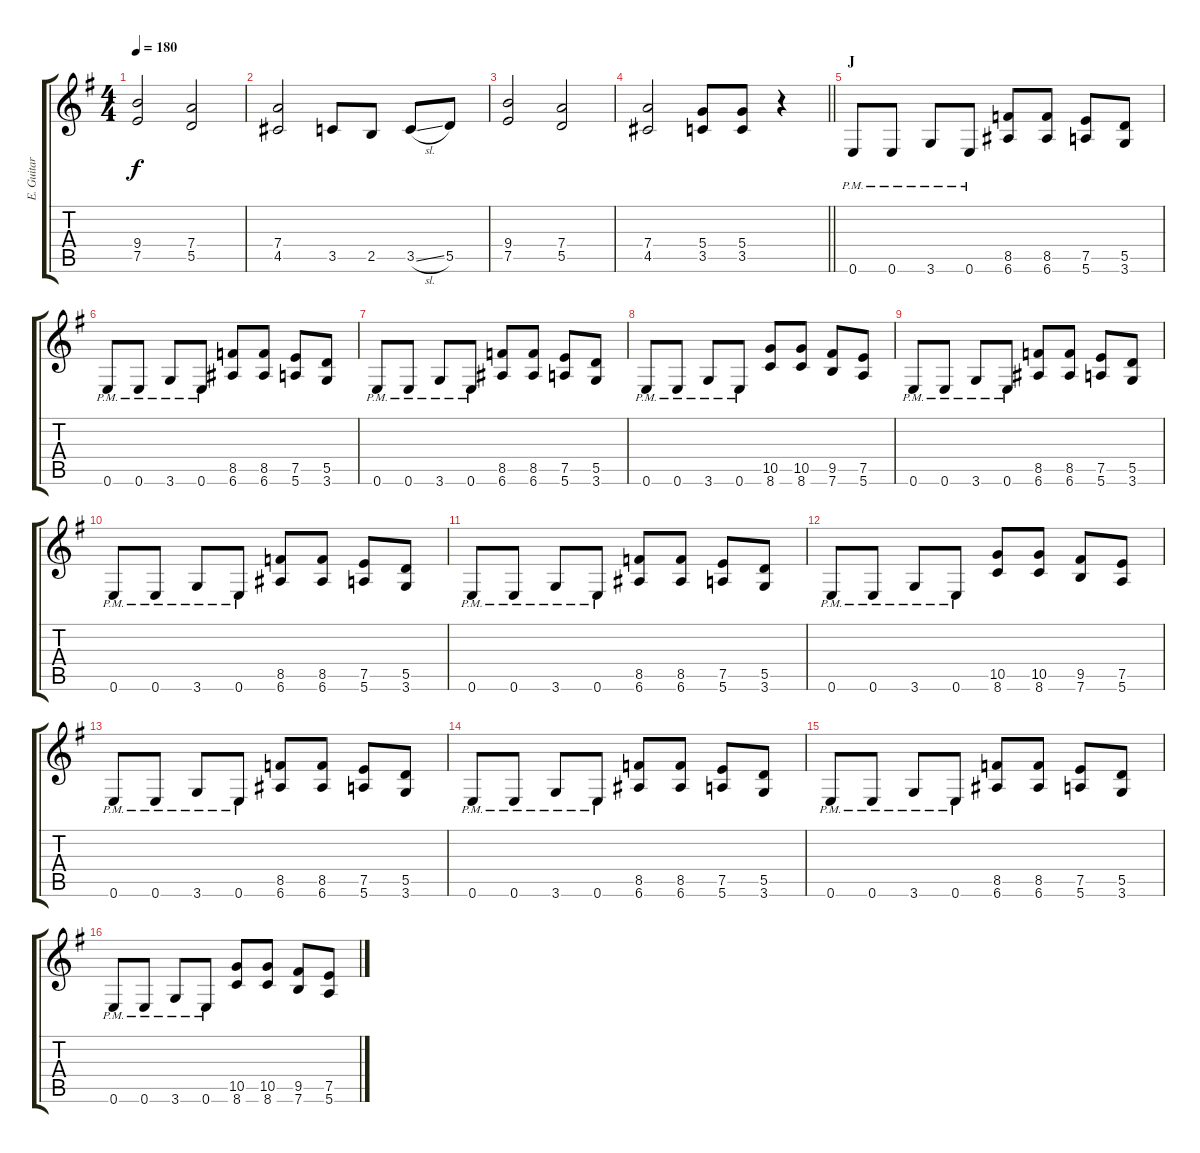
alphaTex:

\track ("E. Guitar II" "E. Guitar ") {instrument overdrivenguitar}
\staff {score tabs}
\tuning (E4 B3 G3 D3 A2 E2) {hide}
\ts (4 4)
\tempo 180
\clef g2
\ks g
(9.4 7.5).2{dy f} (7.4 5.5).2 |
(7.4 4.5).2 3.5.8 2.5.8 3.5{sl}.8 5.5.8 |
(9.4 7.5).2 (7.4 5.5).2 |
\barLineRight lightlight
(7.4 4.5).2 (5.4 3.5).8 (5.4 3.5).8 r.4 |
\section ("" "J")
0.6{pm}.8 0.6{pm}.8 3.6{pm}.8 0.6{pm}.8 (8.5 6.6).8 (8.5 6.6).8 (7.5 5.6).8 (5.5 3.6).8 |
0.6{pm}.8 0.6{pm}.8 3.6{pm}.8 0.6{pm}.8 (8.5 6.6).8 (8.5 6.6).8 (7.5 5.6).8 (5.5 3.6).8 |
0.6{pm}.8 0.6{pm}.8 3.6{pm}.8 0.6{pm}.8 (8.5 6.6).8 (8.5 6.6).8 (7.5 5.6).8 (5.5 3.6).8 |
0.6{pm}.8 0.6{pm}.8 3.6{pm}.8 0.6{pm}.8 (10.5 8.6).8 (10.5 8.6).8 (9.5 7.6).8 (7.5 5.6).8 |
0.6{pm}.8 0.6{pm}.8 3.6{pm}.8 0.6{pm}.8 (8.5 6.6).8 (8.5 6.6).8 (7.5 5.6).8 (5.5 3.6).8 |
0.6{pm}.8 0.6{pm}.8 3.6{pm}.8 0.6{pm}.8 (8.5 6.6).8 (8.5 6.6).8 (7.5 5.6).8 (5.5 3.6).8 |
0.6{pm}.8 0.6{pm}.8 3.6{pm}.8 0.6{pm}.8 (8.5 6.6).8 (8.5 6.6).8 (7.5 5.6).8 (5.5 3.6).8 |
0.6{pm}.8 0.6{pm}.8 3.6{pm}.8 0.6{pm}.8 (10.5 8.6).8 (10.5 8.6).8 (9.5 7.6).8 (7.5 5.6).8 |
0.6{pm}.8 0.6{pm}.8 3.6{pm}.8 0.6{pm}.8 (8.5 6.6).8 (8.5 6.6).8 (7.5 5.6).8 (5.5 3.6).8 |
0.6{pm}.8 0.6{pm}.8 3.6{pm}.8 0.6{pm}.8 (8.5 6.6).8 (8.5 6.6).8 (7.5 5.6).8 (5.5 3.6).8 |
0.6{pm}.8 0.6{pm}.8 3.6{pm}.8 0.6{pm}.8 (8.5 6.6).8 (8.5 6.6).8 (7.5 5.6).8 (5.5 3.6).8 |
0.6{pm}.8 0.6{pm}.8 3.6{pm}.8 0.6{pm}.8 (10.5 8.6).8 (10.5 8.6).8 (9.5 7.6).8 (7.5 5.6).8
